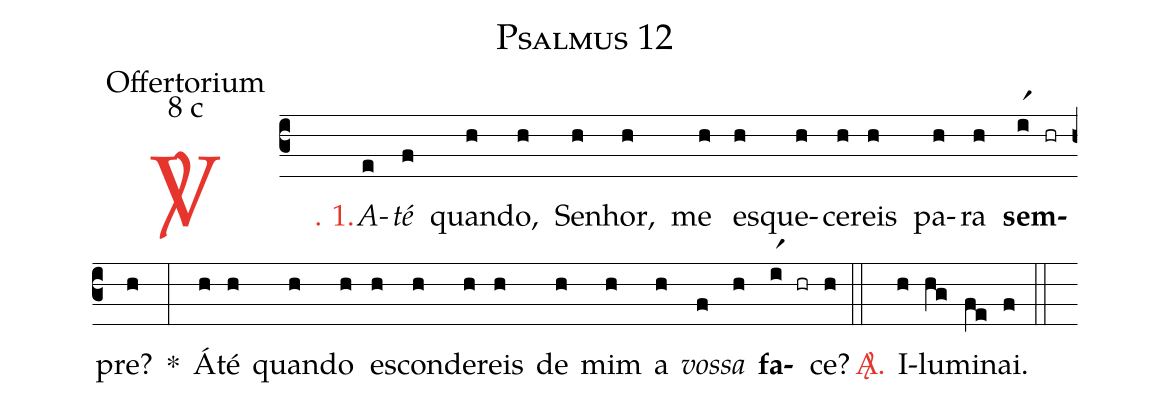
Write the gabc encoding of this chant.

name: Psalmus 12;
office-part: Offertorium;
mode: 8;
mode-differentia: c;
%%
(c3)

<c><sp>V/</sp>. 1.</c>() <i>A</i>(e)<i>té</i>(f) quan(h)do,(h) Se(h)nhor,(h) me(h) es(h)que(h)ce(h)reis(h) pa(h)ra(h) <b>sem</b>(ir1 hr)pre?(h) *(:) Á(h)té(h) quan(h)do(h) es(h)con(h)de(h)reis(h) de(h) mim(h) a(h) <i>vos</i>(f)<i>sa</i>(h) <b>fa</b>(ir1 hr)ce?(h)

(::)

<nlba><c><sp>A/</sp>.</c>() I</nlba>(h)lu(hg)mi(fe)nai.(f)

(::)
